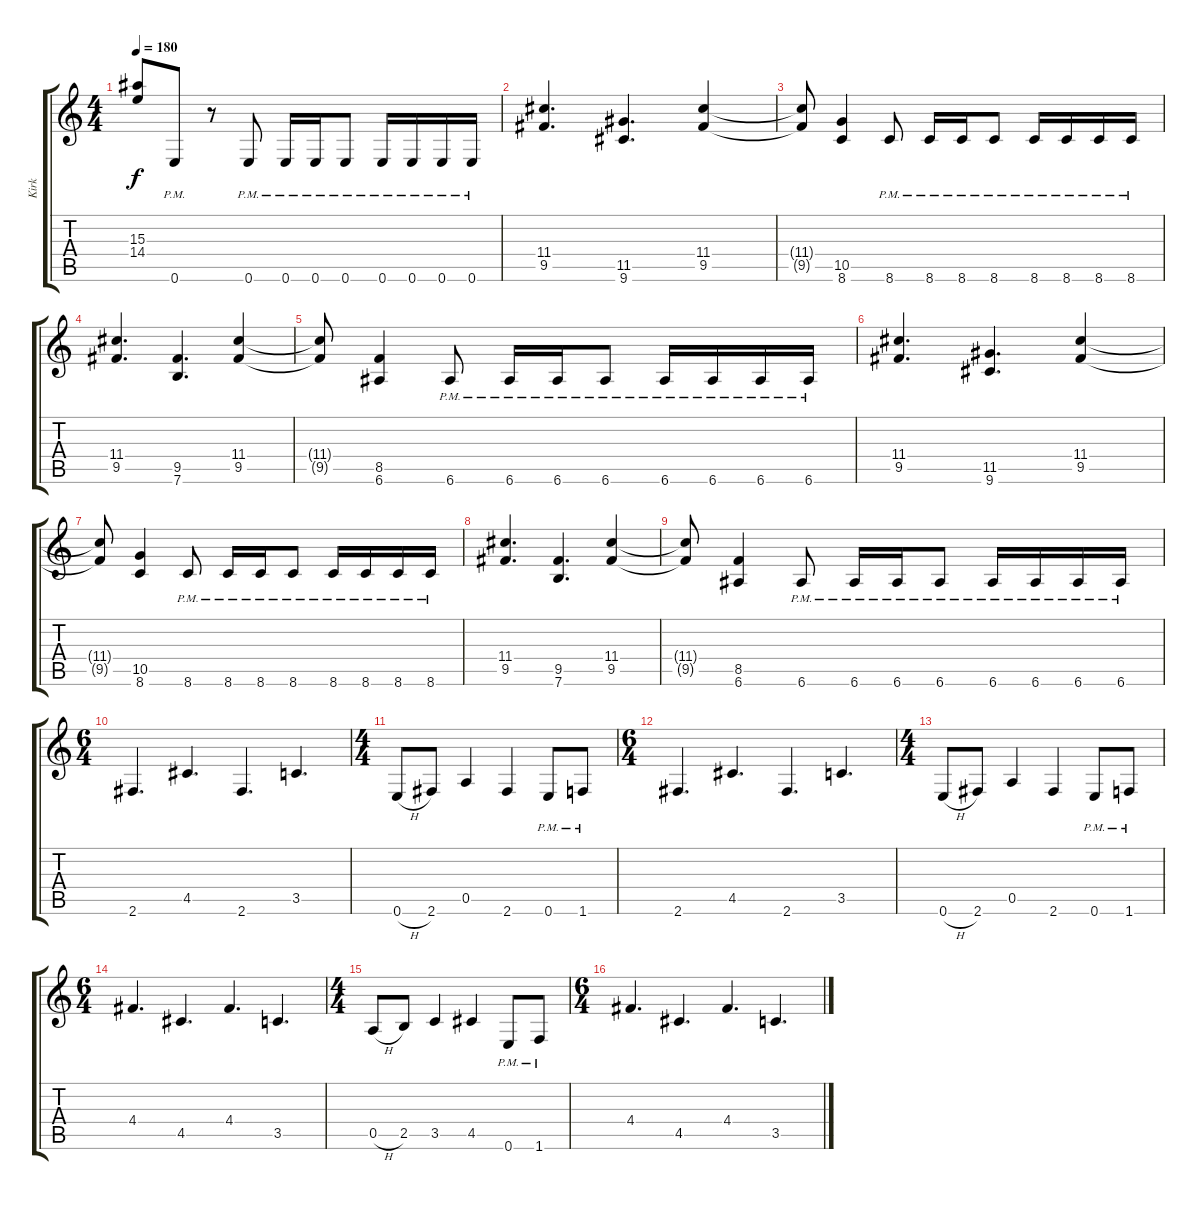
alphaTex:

\track ("Kirk" "Kirk") {instrument distortionguitar}
\staff {score tabs}
\tuning (E4 B3 G3 D3 A2 E2) {hide}
\ts (4 4)
\tempo 180
\clef g2
\ks c
(15.3{t} 14.4{t}).8{dy f} 0.6{pm}.8 r.8 0.6{pm}.8 0.6{pm}.16 0.6{pm}.16 0.6{pm}.8 0.6{pm}.16 0.6{pm}.16 0.6{pm}.16 0.6{pm}.16 |
(11.4 9.5).4{d} (11.5 9.6).4{d} (11.4 9.5).4 |
(11.4{t} 9.5{t}).8 (10.5 8.6).4 8.6{pm}.8 8.6{pm}.16 8.6{pm}.16 8.6{pm}.8 8.6{pm}.16 8.6{pm}.16 8.6{pm}.16 8.6{pm}.16 |
(11.4 9.5).4{d} (9.5 7.6).4{d} (11.4 9.5).4 |
(11.4{t} 9.5{t}).8 (8.5 6.6).4 6.6{pm}.8 6.6{pm}.16 6.6{pm}.16 6.6{pm}.8 6.6{pm}.16 6.6{pm}.16 6.6{pm}.16 6.6{pm}.16 |
(11.4 9.5).4{d} (11.5 9.6).4{d} (11.4 9.5).4 |
(11.4{t} 9.5{t}).8 (10.5 8.6).4 8.6{pm}.8 8.6{pm}.16 8.6{pm}.16 8.6{pm}.8 8.6{pm}.16 8.6{pm}.16 8.6{pm}.16 8.6{pm}.16 |
(11.4 9.5).4{d} (9.5 7.6).4{d} (11.4 9.5).4 |
(11.4{t} 9.5{t}).8 (8.5 6.6).4 6.6{pm}.8 6.6{pm}.16 6.6{pm}.16 6.6{pm}.8 6.6{pm}.16 6.6{pm}.16 6.6{pm}.16 6.6{pm}.16 |
\ts (6 4)
2.6.4{d} 4.5.4{d} 2.6.4{d} 3.5.4{d} |
\ts (4 4)
0.6{h}.8 2.6.8 0.5.4 2.6.4 0.6{pm}.8 1.6{pm}.8 |
\ts (6 4)
2.6.4{d} 4.5.4{d} 2.6.4{d} 3.5.4{d} |
\ts (4 4)
0.6{h}.8 2.6.8 0.5.4 2.6.4 0.6{pm}.8 1.6{pm}.8 |
\ts (6 4)
4.4.4{d} 4.5.4{d} 4.4.4{d} 3.5.4{d} |
\ts (4 4)
0.5{h}.8 2.5.8 3.5.4 4.5.4 0.6{pm}.8 1.6{pm}.8 |
\ts (6 4)
4.4.4{d} 4.5.4{d} 4.4.4{d} 3.5.4{d}
